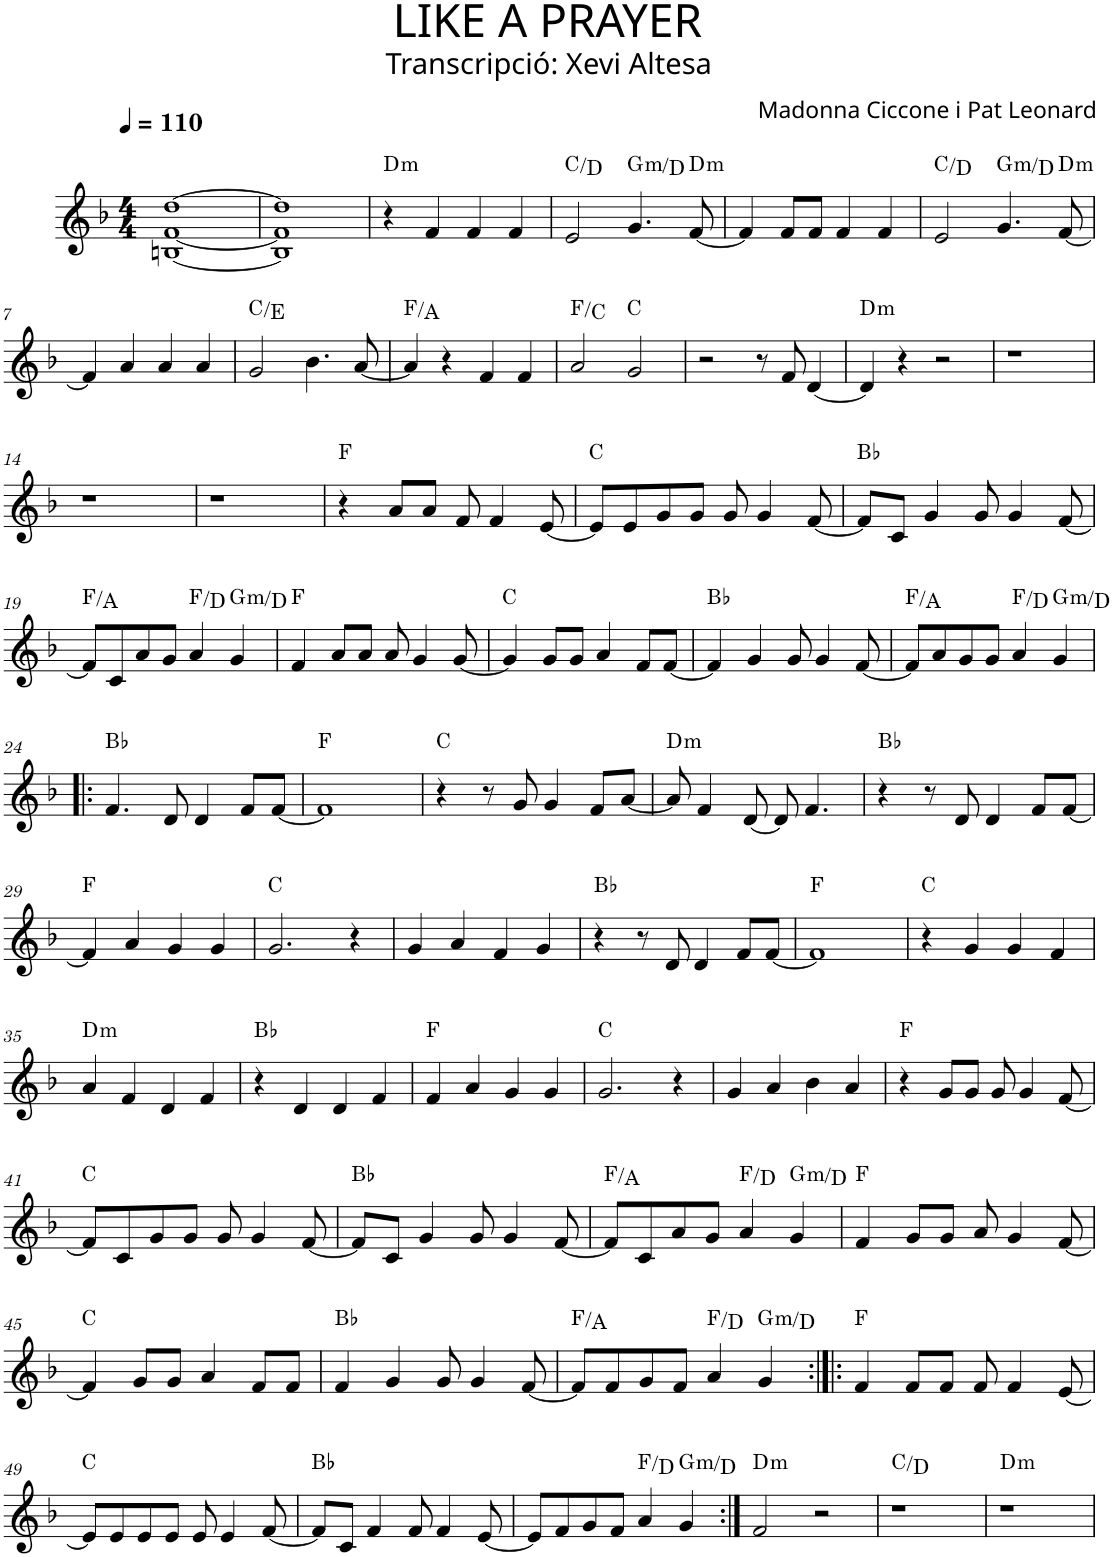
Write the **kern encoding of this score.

**kern	**harte
*part1	*part1
*staff1	*
*I"P1	*
*clefG2	*
*k[b-]	*
*d:	*
*M4/4	*
*MM110	*
=1	=1
[<1Bn [<1f [>1dd	.
=2	=2
1B] 1f] 1dd]	.
=3	=3
!	!LO:H:kt=m
4r	D:min
4f/	.
4f/	.
4f/	.
=4	=4
2e/	C:maj/2
!	!LO:H:kt=m
4.g/	G:min/5
!	!LO:H:kt=m
[<8f/	D:min
=5	=5
4f/]	.
8f/L	.
8f/J	.
4f/	.
4f/	.
=6	=6
2e/	C:maj/2
!	!LO:H:kt=m
4.g/	G:min/5
!	!LO:H:kt=m
[<8f/	D:min
!!LO:LB:g=z
=7	=7
4f/]	.
4a/	.
4a/	.
4a/	.
=8	=8
2g/	C:maj/3
4.b-\	.
[<8a/	.
=9	=9
4a/]	F:maj/3
4r	.
4f/	.
4f/	.
=10	=10
2a/	F:maj/5
2g/	C:maj
=11	=11
2r	.
8r	.
8f/	.
[<4d/	.
=12	=12
!	!LO:H:kt=m
4d/]	D:min
4r	.
2r	.
=13	=13
1r	.
!!LO:LB:g=z
=14	=14
1r	.
=15	=15
1r	.
=16	=16
4r	F:maj
8a/L	.
8a/J	.
8f/	.
4f/	.
[<8e/	.
=17	=17
8e/L]	C:maj
8e/	.
8g/	.
8g/J	.
8g/	.
4g/	.
[<8f/	.
=18	=18
8f/L]	Bb:maj
8c/J	.
4g/	.
8g/	.
4g/	.
[<8f/	.
!!LO:LB:g=z
=19	=19
8f/L]	F:maj/3
8c/	.
8a/	.
8g/J	.
4a/	F:maj/6
!	!LO:H:kt=m
4g/	G:min/5
=20	=20
4f/	F:maj
8a/L	.
8a/J	.
8a/	.
4g/	.
[<8g/	.
=21	=21
4g/]	C:maj
8g/L	.
8g/J	.
4a/	.
8f/L	.
[8f/J	.
=22	=22
4f/]	Bb:maj
4g/	.
8g/	.
4g/	.
[<8f/	.
=23	=23
8f/L]	F:maj/3
8a/	.
8g/	.
8g/J	.
4a/	F:maj/6
!	!LO:H:kt=m
4g/	G:min/5
!!LO:LB:g=z
=24!|:	=24!|:
4.f/	Bb:maj
8d/	.
4d/	.
8f/L	.
[<8f/J	.
=25	=25
1f]	F:maj
=26	=26
4r	C:maj
8r	.
8g/	.
4g/	.
8f/L	.
[<8a/J	.
=27	=27
!	!LO:H:kt=m
8a/]	D:min
4f/	.
[<8d/	.
8d/]	.
4.f/	.
=28	=28
4r	Bb:maj
8r	.
8d/	.
4d/	.
8f/L	.
[<8f/J	.
!!LO:LB:g=z
=29	=29
4f/]	F:maj
4a/	.
4g/	.
4g/	.
=30	=30
2.g/	C:maj
4r	.
=31	=31
4g/	.
4a/	.
4f/	.
4g/	.
=32	=32
4r	Bb:maj
8r	.
8d/	.
4d/	.
8f/L	.
[<8f/J	.
=33	=33
1f]	F:maj
=34	=34
4r	C:maj
4g/	.
4g/	.
4f/	.
!!LO:LB:g=z
=35	=35
!	!LO:H:kt=m
4a/	D:min
4f/	.
4d/	.
4f/	.
=36	=36
4r	Bb:maj
4d/	.
4d/	.
4f/	.
=37	=37
4f/	F:maj
4a/	.
4g/	.
4g/	.
=38	=38
2.g/	C:maj
4r	.
=39	=39
4g/	.
4a/	.
4b-\	.
4a/	.
=40	=40
4r	F:maj
8g/L	.
8g/J	.
8g/	.
4g/	.
[<8f/	.
!!LO:LB:g=z
=41	=41
8f/L]	C:maj
8c/	.
8g/	.
8g/J	.
8g/	.
4g/	.
[<8f/	.
=42	=42
8f/L]	Bb:maj
8c/J	.
4g/	.
8g/	.
4g/	.
[<8f/	.
=43	=43
8f/L]	F:maj/3
8c/	.
8a/	.
8g/J	.
4a/	F:maj/6
!	!LO:H:kt=m
4g/	G:min/5
=44	=44
4f/	F:maj
8g/L	.
8g/J	.
8a/	.
4g/	.
[<8f/	.
!!LO:LB:g=z
=45	=45
4f/]	C:maj
8g/L	.
8g/J	.
4a/	.
8f/L	.
8f/J	.
=46	=46
4f/	Bb:maj
4g/	.
8g/	.
4g/	.
[<8f/	.
=47	=47
8f/L]	F:maj/3
8f/	.
8g/	.
8f/J	.
4a/	F:maj/6
!	!LO:H:kt=m
4g/	G:min/5
=48:|!|:	=48:|!|:
4f/	F:maj
8f/L	.
8f/J	.
8f/	.
4f/	.
[<8e/	.
!!LO:LB:g=z
=49	=49
8e/L]	C:maj
8e/	.
8e/	.
8e/J	.
8e/	.
4e/	.
[<8f/	.
=50	=50
8f/L]	Bb:maj
8c/J	.
4f/	.
8f/	.
4f/	.
[<8e/	.
=51	=51
8e/L]	.
8f/	.
8g/	.
8f/J	.
4a/	F:maj/6
!	!LO:H:kt=m
4g/	G:min/5
=52:|!	=52:|!
!	!LO:H:kt=m
2f/	D:min
2r	.
=53	=53
1r	C:maj/2
=54	=54
!	!LO:H:kt=m
1r	D:min
=	=
*-	*-
